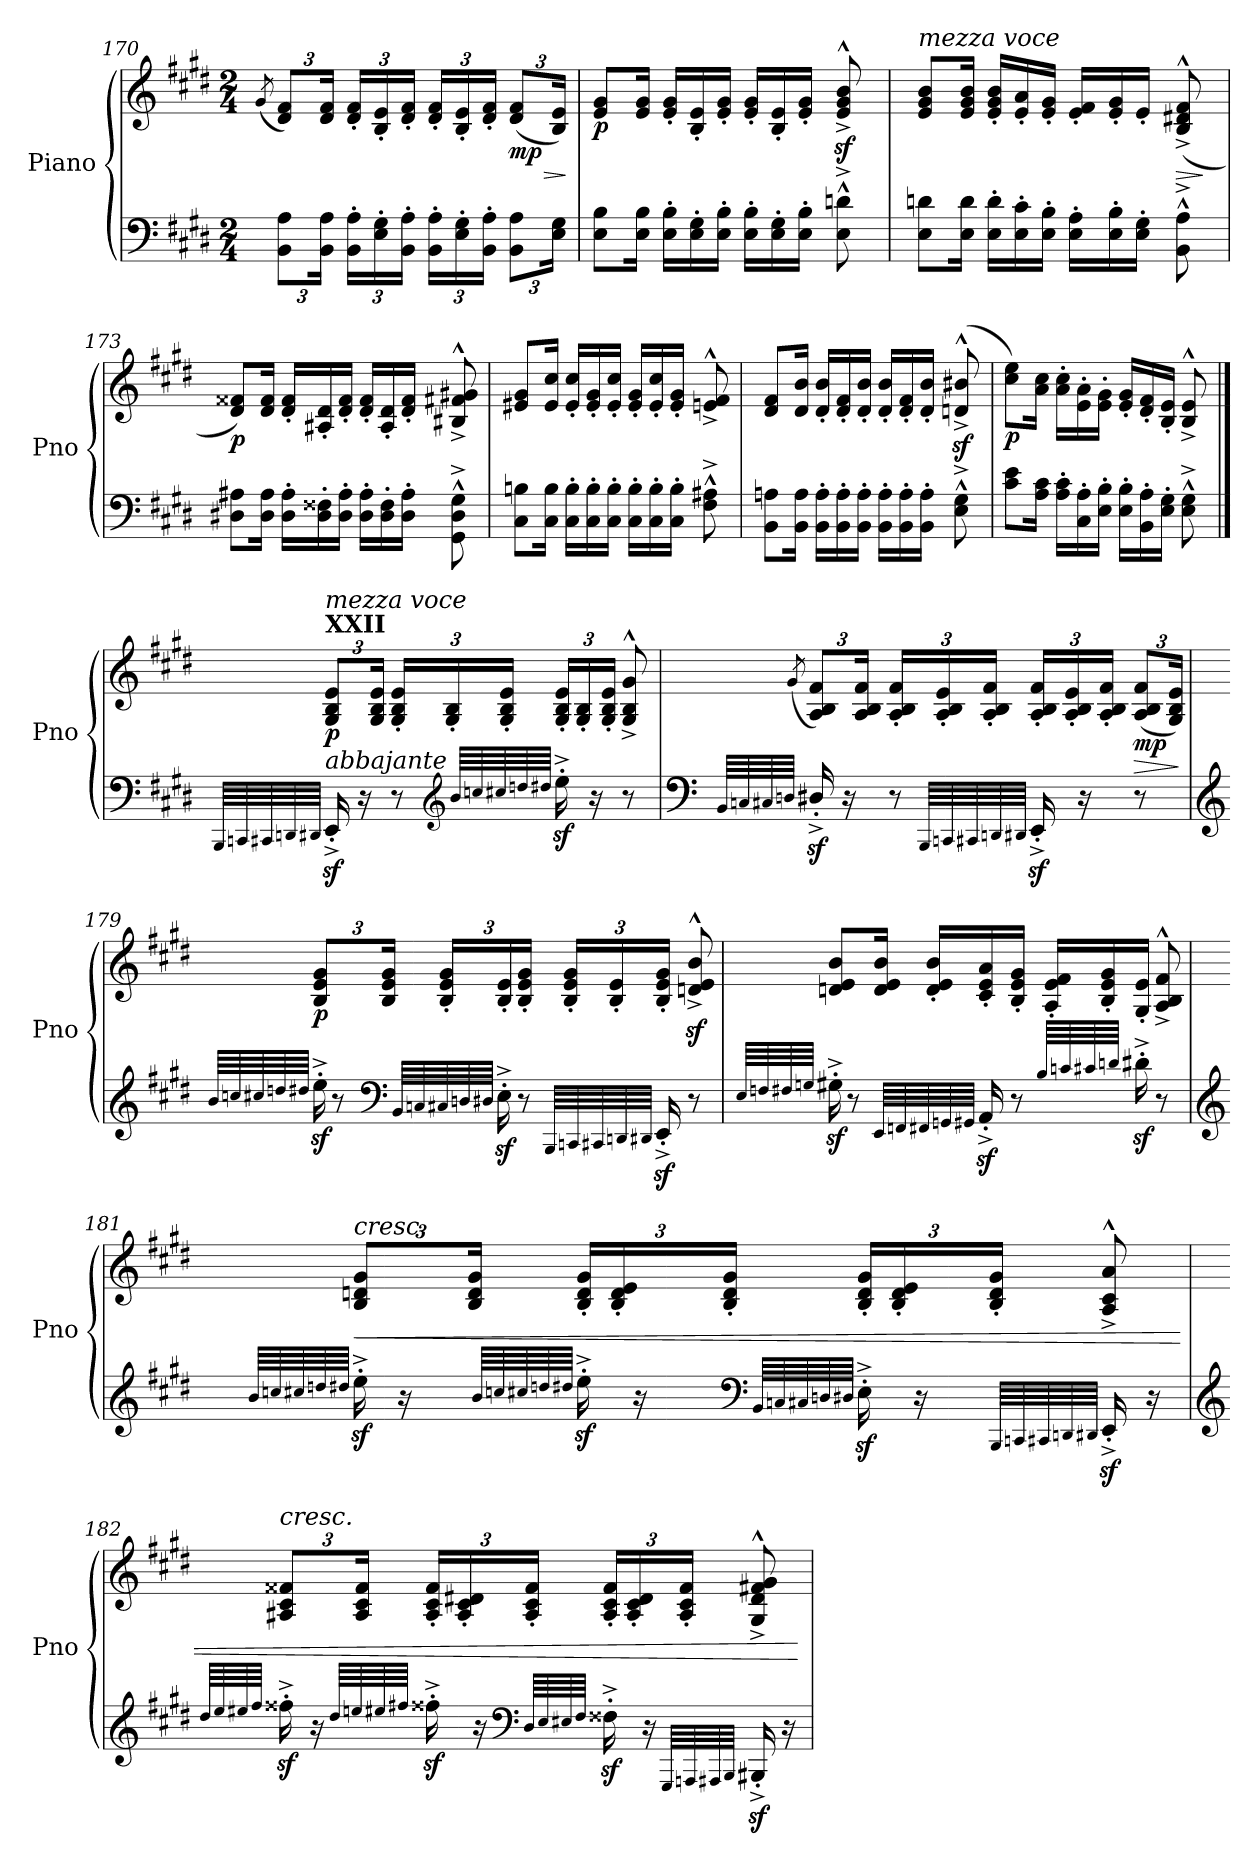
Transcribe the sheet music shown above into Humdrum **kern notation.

**kern	**kern	**dynam
*part1	*part1	*part1
*staff2	*staff1	*staff1/2
*I"Piano	*	*
*I'Pno	*	*
*clefF4	*clefG2	*
*k[f#c#g#d#]	*k[f#c#g#d#]	*
*M2/4	*M2/4	*
=170	=170	=170
.	(8qg#/	.
*Xbrackettup	*Xbrackettup	*
12BB\ 12A\L	12d#/ 12f#/L)	.
24BB\ 24A\Jk	24d#/ 24f#/Jk	.
24BB\' 24A\'LL	24d#/' 24f#/'LL	.
24E\' 24G#\'	24B/' 24e/'	.
24BB\' 24A\'JJ	24d#/' 24f#/'JJ	.
24BB\' 24A\'LL	24d#/' 24f#/'LL	.
24E\' 24G#\'	24B/' 24e/'	.
24BB\' 24A\'JJ	24d#/' 24f#/'JJ	.
!	!	!LO:HP:b
!	!	!LO:DY:n=1:b
12BB\ 12A\L	(12d#/ 12f#/L	> mp
24E\ 24G#\Jk	24B/ 24e/Jk)	.
.	.	]
=171	=171	=171
*Xtuplet	*Xtuplet	*
!	!	!LO:DY:b
12E\ 12B\L	12e/ 12g#/L	p
24E\ 24B\Jk	24e/ 24g#/Jk	.
24E\' 24B\'LL	24e/' 24g#/'LL	.
24E\' 24G#\'	24B/' 24e/'	.
24E\' 24B\'JJ	24e/' 24g#/'JJ	.
24E\' 24B\'LL	24e/' 24g#/'LL	.
24E\' 24G#\'	24B/' 24e/'	.
24E\' 24B\'JJ	24e/' 24g#/'JJ	.
8E\^^^ 8dn\^^^	8e/z<^^^ 8g#/z<^^^ 8b/z<^^^	.
!!LO:LB:g=z
=172	=172	=172
!	!LO:TX:a:i:t=mezza voce	!
12E\ 12dn\L	12e/ 12g#/ 12b/L	.
24E\ 24d\Jk	24e/ 24g#/ 24b/Jk	.
24E\' 24d\'LL	24e/' 24g#/' 24b/'LL	.
24E\' 24c#\'	24e/' 24a/'	.
24E\' 24B\'JJ	24e/' 24g#/'JJ	.
24E\' 24A\'LL	24e/' 24f#/'LL	.
24E\' 24B\'	24e/' 24g#/'	.
24E\' 24G#\'JJ	24e'/JJ	.
!	!	!LO:HP:b
8BB\^^^ 8A\^^^	(>8B/^^^ 8d#X/^^^ 8f#/^^^	>
.	.	]
=173	=173	=173
!	!	!LO:DY:b
12D#X\ 12A#X\L	12d#/ 12f##X/L)	p
24D#\ 24A#\Jk	24d#/ 24f##/Jk	.
24D#\' 24A#\'LL	24d#/' 24f##/'LL	.
24D#\' 24F##X\'	24A#X/' 24d#/'	.
24D#\' 24A#\'JJ	24d#/' 24f##/'JJ	.
24D#\' 24A#\'LL	24d#/' 24f##/'LL	.
24D#\' 24F##\'	24A#/' 24d#/'	.
24D#\' 24A#\'JJ	24d#/' 24f##/'JJ	.
8GG#\^^^ 8D#\^^^ 8G#\^^^	8B#X/^^^ 8f#X/^^^ 8g#X/^^^	.
=174	=174	=174
12C#\ 12Bn\L	12e#X/ 12g#/L	.
24C#\ 24B\Jk	24e#/ 24cc#/Jk	.
24C#\' 24B\'LL	24e#/' 24cc#/'LL	.
24C#\' 24B\'	24e#/' 24g#/'	.
24C#\' 24B\'JJ	24e#/' 24cc#/'JJ	.
24C#\' 24B\'LL	24e#/' 24g#/'LL	.
24C#\' 24B\'	24e#/' 24cc#/'	.
24C#\' 24B\'JJ	24e#/' 24g#/'JJ	.
8F#\^^^ 8A#X\^^^	8en/^^^ 8f#/^^^	.
!!LO:LB:g=z
=175	=175	=175
12BB\ 12An\L	12d#/ 12f#/L	.
24BB\ 24A\Jk	24d#/ 24b/Jk	.
24BB\' 24A\'LL	24d#/' 24b/'LL	.
24BB\' 24A\'	24d#/' 24f#/'	.
24BB\' 24A\'JJ	24d#/' 24b/'JJ	.
24BB\' 24A\'LL	24d#/' 24b/'LL	.
24BB\' 24A\'	24d#/' 24f#/'	.
24BB\' 24A\'JJ	24d#/' 24b/'JJ	.
8E\^^^ 8G#\^^^	(>8dn/z<^^^ 8b#X/z<^^^	.
=176	=176	=176
!	!	!LO:DY:b
12c#\ 12e\L	12cc#\ 12ee\L)	p
24A\ 24c#\Jk	24a\ 24cc#\Jk	.
24A\' 24c#\'LL	24a\' 24cc#\'LL	.
24C#\' 24A\'	24e\' 24a\'	.
24E\' 24B\'JJ	24e\' 24g#\'JJ	.
24E\' 24B\'LL	24e/' 24g#/'LL	.
24BB\' 24A\'	24d#/' 24f#/'	.
24E\' 24G#\'JJ	24B/' 24e/'JJ	.
8E\^^^ 8G#\^^^	8B/^^^ 8e/^^^	.
!!LO:LB:g=z
==177	==177	==177
64qBBB/LLLL	.	.
64qCCn/	.	.
64qCC#X/	.	.
64qDDn/	.	.
64qDD#X/JJJJ	.	.
*	*tuplet	*
!	!LO:TX:a:B:t=XXII	!
!	!LO:TX:a:i:t=mezza voce	!
!LO:TX:a:i:t=abbajante	!	!
!	!	!LO:DY:b
16EEz<'^/	12G#/ 12B/ 12e/L	p
16r	.	.
.	24G#/ 24B/ 24e/Jk	.
8r	24G#/' 24B/' 24e/'LL	.
.	24G#/' 24B/'	.
.	24G#/' 24B/' 24e/'JJ	.
*clefG2	*	*
64qb/LLLL	.	.
64qccn/	.	.
64qcc#X/	.	.
64qddn/	.	.
64qdd#X/JJJJ	.	.
16eez<'^\	24G#/' 24B/' 24e/'LL	.
.	24G#/' 24B/'	.
16r	.	.
.	24G#/' 24B/' 24e/'JJ	.
8r	8G#/^^^ 8B/^^^ 8g#/^^^	.
=178	=178	=178
*clefF4	*	*
64qBB/LLLL	.	.
64qCn/	.	.
64qC#X/	.	.
64qDn/JJJJ	(8qg#/	.
16D#Xz<'^/	12A/ 12B/ 12f#/L)	.
16r	.	.
.	24A/ 24B/ 24f#/Jk	.
8r	24A/' 24B/' 24f#/'LL	.
.	24A/' 24B/' 24e/'	.
.	24A/' 24B/' 24f#/'JJ	.
64qBBB/LLLL	.	.
64qCCn/	.	.
64qCC#X/	.	.
64qDDn/	.	.
64qDD#X/JJJJ	.	.
16EEz<'^/	24A/' 24B/' 24f#/'LL	.
.	24A/' 24B/' 24e/'	.
16r	.	.
.	24A/' 24B/' 24f#/'JJ	.
!	!	!LO:HP:b
!	!	!LO:DY:n=1:b
8r	(12A/ 12B/ 12f#/L	> mp
.	24G#/ 24B/ 24e/Jk)	.
.	.	]
!!LO:LB:g=z
=179	=179	=179
*clefG2	*	*
64qb/LLLL	.	.
64qccn/	.	.
64qcc#X/	.	.
64qddn/	.	.
64qdd#X/JJJJ	.	.
!	!	!LO:DY:b
24eez<'^\	12B/ 12e/ 12g#/L	p
8r	.	.
.	24B/ 24e/ 24g#/Jk	.
.	24B/' 24e/' 24g#/'LL	.
*clefF4	*	*
64qBB/LLLL	.	.
64qCn/	.	.
64qC#X/	.	.
64qDn/	.	.
64qD#X/JJJJ	.	.
24Ez<'^\	24B/' 24e/'	.
8r	24B/' 24e/' 24g#/'JJ	.
.	24B/' 24e/' 24g#/'LL	.
.	24B/' 24e/'	.
64qBBB/LLLL	.	.
64qCCn/	.	.
64qCC#X/	.	.
64qDDn/	.	.
64qDD#X/JJJJ	.	.
24EEz<'^/	24B/' 24e/' 24g#/'JJ	.
8r	8dn/z>^^^ 8e/z>^^^ 8b/z>^^^	.
!!LO:LB:g=z
=180	=180	=180
64qE/LLLL	.	.
64qFn/	.	.
64qF#X/	.	.
64qGn/JJJJ	.	.
*	*Xtuplet	*
24G#Xz<'^\	12dn/ 12e/ 12b/L	.
8r	.	.
.	24d/ 24e/ 24b/Jk	.
.	24d/' 24e/' 24b/'LL	.
64qEE/LLLL	.	.
64qFFn/	.	.
64qFF#X/	.	.
64qGGn/	.	.
64qGG#X/JJJJ	.	.
24AAz<'^/	24c#/' 24e/' 24a/'	.
8r	24B/' 24e/' 24g#/'JJ	.
.	24A/' 24e/' 24f#/'LL	.
.	24B/' 24e/' 24g#/'	.
64qB/LLLL	.	.
64qcn/	.	.
64qc#X/	.	.
64qdn/JJJJ	.	.
24d#Xz<'^\	24G#/' 24e/'JJ	.
8r	8A/^^^ 8B/^^^ 8f#/^^^	.
!!LO:PB:g=z
=181	=181	=181
*clefG2	*	*
64qb/LLLL	.	.
64qccn/	.	.
64qcc#X/	.	.
64qddn/	.	.
64qdd#X/JJJJ	.	.
*	*tuplet	*
!	!LO:TX:a:i:t=cresc.	!
!	!	!LO:HP:b
16eez<'^\	12B/ 12dn/ 12g#/L	<
16r	.	.
.	24B/ 24d/ 24g#/Jk	.
64qb/LLLL	.	.
64qccn/	.	.
64qcc#X/	.	.
64qddn/	.	.
64qdd#X/JJJJ	.	.
16eez<'^\	24B/' 24d/' 24g#/'LL	.
.	24B/' 24d/' 24e/'	.
16r	.	.
.	24B/' 24d/' 24g#/'JJ	.
*clefF4	*	*
64qBB/LLLL	.	.
64qCn/	.	.
64qC#X/	.	.
64qDn/	.	.
64qD#X/JJJJ	.	.
16Ez<'^\	24B/' 24d/' 24g#/'LL	.
.	24B/' 24d/' 24e/'	.
16r	.	.
.	24B/' 24d/' 24g#/'JJ	.
64qBBB/LLLL	.	.
64qCCn/	.	.
64qCC#X/	.	.
64qDDn/	.	.
64qDD#X/JJJJ	.	.
16EEz<'^/	8A/^^^ 8c#/^^^ 8a/^^^	.
16r	.	.
!!LO:LB:g=z
=182	=182	=182
*clefG2	*	*
64qdd#/LLLL	.	.
64qee/	.	.
64qee#X/	.	.
64qff#/JJJJ	.	.
!	!LO:TX:a:i:t=cresc.	!
16ff##Xz<'^\	12A#X/ 12c#/ 12f##X/L	.
16r	.	.
.	24A#/ 24c#/ 24f##/Jk	.
64qdd#/LLLL	.	.
64qeen/	.	.
64qee#X/	.	.
64qff#X/JJJJ	.	.
16ff##Xz<'^\	24A#/' 24c#/' 24f##/'LL	.
.	24A#/' 24c#/' 24d#X/'	.
16r	.	.
.	24A#/' 24c#/' 24f##/'JJ	.
*clefF4	*	*
64qD#/LLLL	.	.
64qE/	.	.
64qE#X/	.	.
64qF#/JJJJ	.	.
16F##Xz<'^\	24A#/' 24c#/' 24f##/'LL	.
.	24A#/' 24c#/' 24d#/'	.
16r	.	.
.	24A#/' 24c#/' 24f##/'JJ	.
64qGGG#/LLLL	.	.
64qAAAn/	.	.
64qAAA#X/	.	.
64qBBB/JJJJ	.	.
16BBB#Xz<'^/	8G#/^^^ 8d#/^^^ 8f#X/^^^ 8g#/^^^	.
16r	.	.
.	.	[
=	=	=
*-	*-	*-
